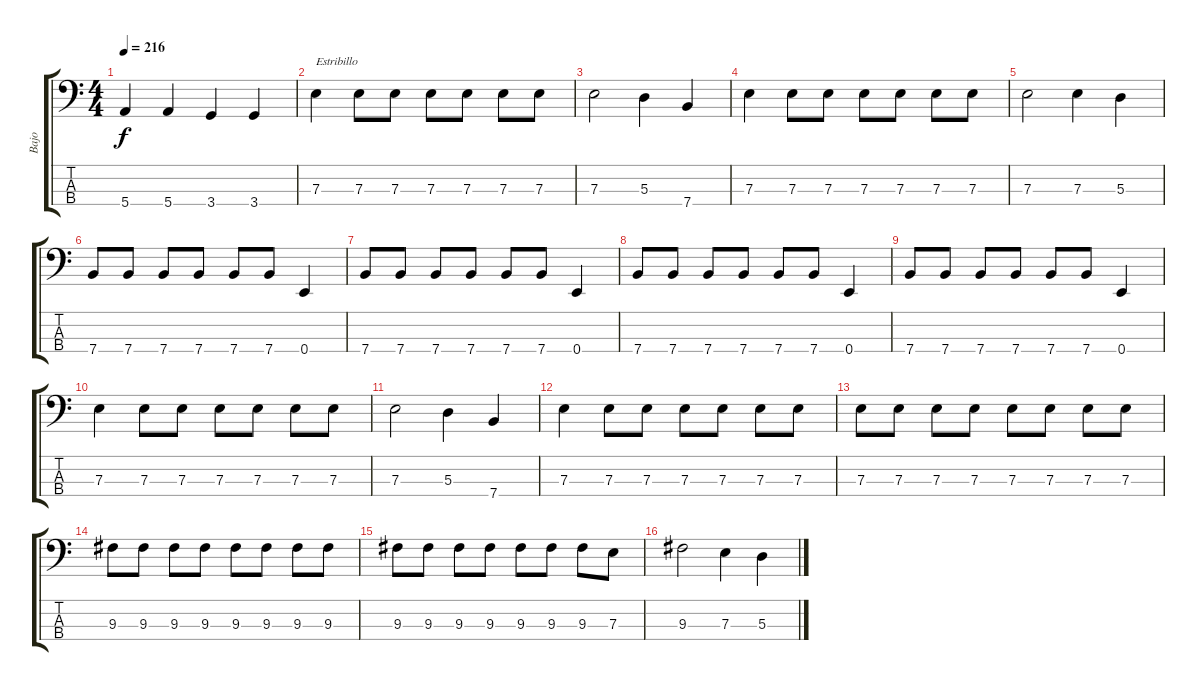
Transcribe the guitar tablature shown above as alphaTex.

\track ("Bajo" "Bajo") {instrument electricbasspick}
\staff {score tabs}
\tuning (G2 D2 A1 E1) {hide}
\ts (4 4)
\tempo 216
\clef f4
\ks c
5.4.4{dy f} 5.4.4 3.4.4 3.4.4 |
7.3.4{txt "Estribillo"} 7.3.8 7.3.8 7.3.8 7.3.8 7.3.8 7.3.8 |
7.3.2 5.3.4 7.4.4 |
7.3.4 7.3.8 7.3.8 7.3.8 7.3.8 7.3.8 7.3.8 |
7.3.2 7.3.4 5.3.4 |
7.4.8 7.4.8 7.4.8 7.4.8 7.4.8 7.4.8 0.4.4 |
7.4.8 7.4.8 7.4.8 7.4.8 7.4.8 7.4.8 0.4.4 |
7.4.8 7.4.8 7.4.8 7.4.8 7.4.8 7.4.8 0.4.4 |
7.4.8 7.4.8 7.4.8 7.4.8 7.4.8 7.4.8 0.4.4 |
7.3.4 7.3.8 7.3.8 7.3.8 7.3.8 7.3.8 7.3.8 |
7.3.2 5.3.4 7.4.4 |
7.3.4 7.3.8 7.3.8 7.3.8 7.3.8 7.3.8 7.3.8 |
7.3.8 7.3.8 7.3.8 7.3.8 7.3.8 7.3.8 7.3.8 7.3.8 |
9.3.8 9.3.8 9.3.8 9.3.8 9.3.8 9.3.8 9.3.8 9.3.8 |
9.3.8 9.3.8 9.3.8 9.3.8 9.3.8 9.3.8 9.3.8 7.3.8 |
9.3.2 7.3.4 5.3.4
